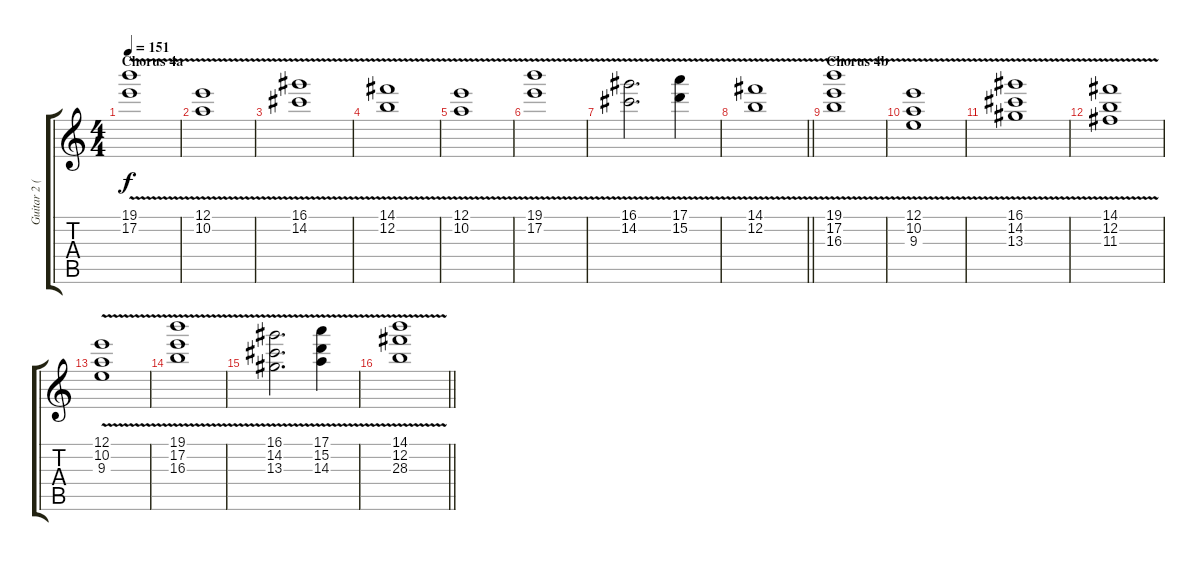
\track ("Guitar 2 (Russel Lissack)" "Guitar 2 (") {instrument acousticguitarsteel}
\staff {score tabs}
\tuning (E4 B3 G3 D3 A2 E2) {hide}
\ts (4 4)
\section ("" "Chorus 4a")
\tempo 151
\clef g2
\ks c
(19.1{v} 17.2).1{dy f instrument guitarharmonics} |
(12.1{v} 10.2).1 |
(16.1{v} 14.2).1 |
(14.1{v} 12.2).1 |
(12.1{v} 10.2).1 |
(19.1{v} 17.2).1 |
(16.1{v} 14.2).2{d} (17.1{v} 15.2).4 |
\barLineRight lightlight
(14.1{v} 12.2).1 |
\section ("" "Chorus 4b")
(19.1{v} 17.2 16.3).1{instrument guitarharmonics} |
(12.1{v} 10.2 9.3).1 |
(16.1{v} 14.2 13.3).1 |
(14.1{v} 12.2 11.3).1 |
(12.1{v} 10.2 9.3).1 |
(19.1{v} 17.2 16.3).1 |
(16.1{v} 14.2 13.3).2{d} (17.1{v} 15.2 14.3).4 |
\barLineRight lightlight
(14.1{v} 12.2 28.3).1
